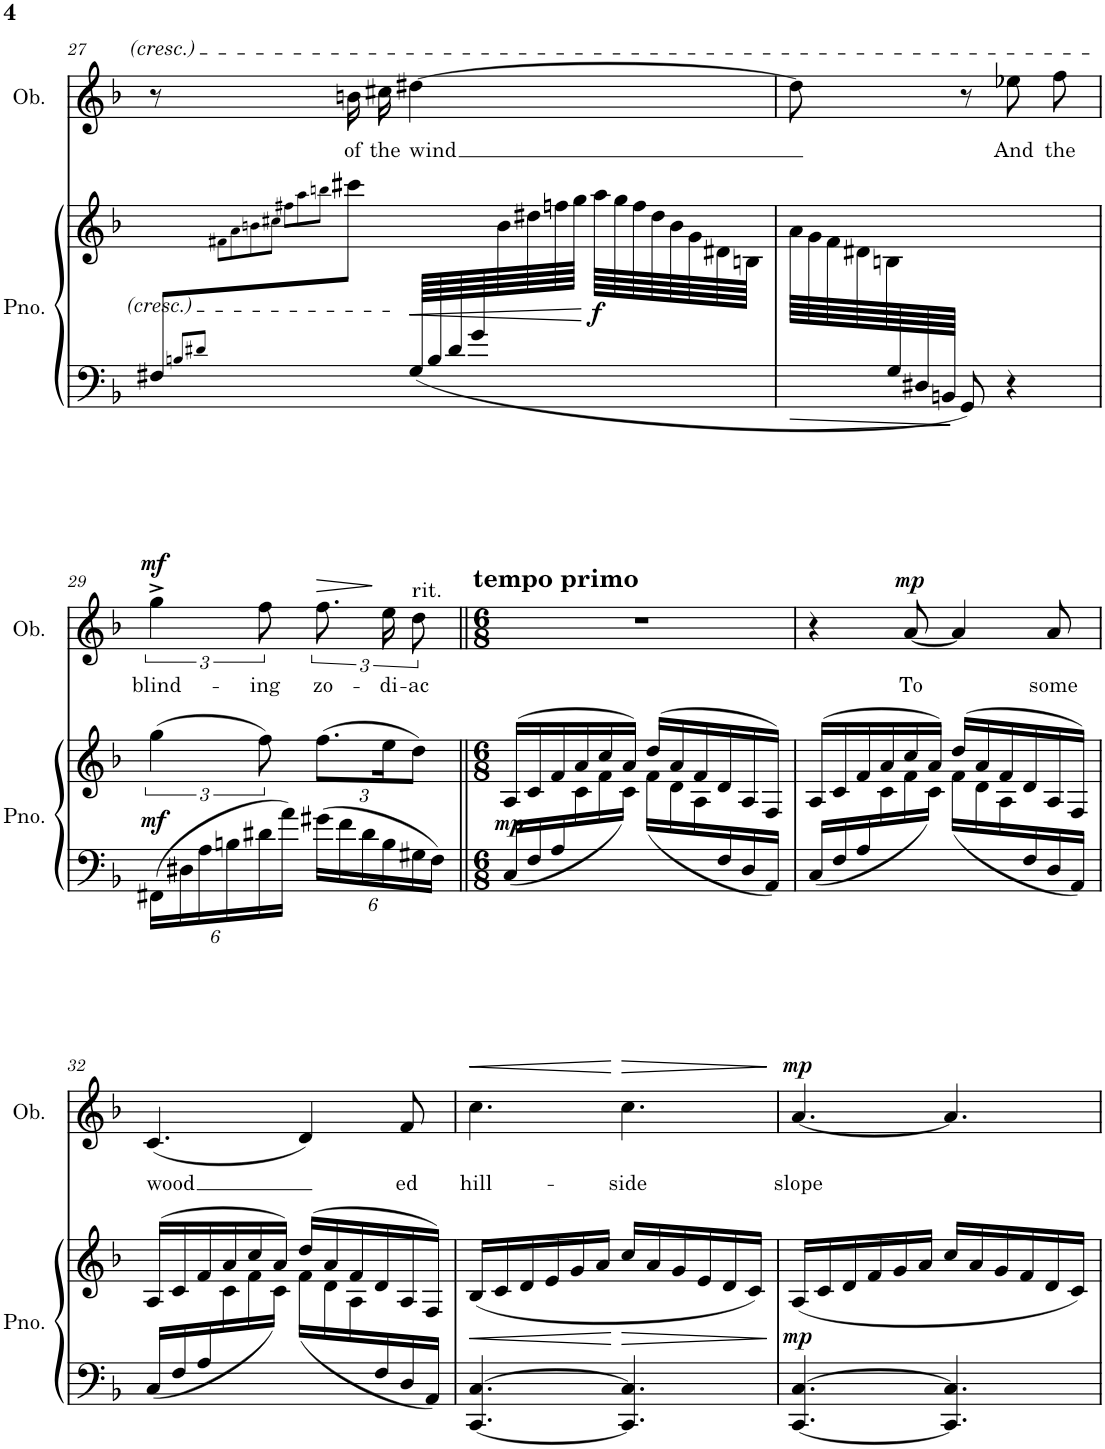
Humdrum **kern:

**kern	**kern	**dynam	**kern	**text	**dynam
*part2	*part2	*part2	*part1	*part1	*part1
*staff3	*staff2	*staff2/3	*staff1	*staff1	*staff1
*I"Piano	*	*	*I"Oboe	*	*
*I'Pno.	*	*	*I'Ob.	*	*
!!LO:PB:g=z
*clefF4	*clefG2	*	*clefG2	*	*
*k[b-]	*k[b-]	*	*k[b-]	*	*
*M4/8	*M4/8	*	*M4/8	*	*
=27	=27	=27	=27	=27	=27
*	*^	*	*	*	*
8F#X/L	4ryy	8ryy	.	8r	.	.
.	.	8qf#X\L	.	.	.	.
.	.	8qa\	.	.	.	.
.	.	8qbn\	.	.	.	.
.	.	8qcc#X\J	.	.	.	.
.	.	8qff#X\L	.	.	.	.
8qBn/L	.	8qaa\	.	.	.	.
8qd#X/J	.	8qbbn\J	.	.	.	.
!	!	!	!	!	!LO:LY:b	!
8ryy	.	8ccc#X\J	.	16bn\LL	of	.
!	!	!	!	!	!LO:LY:b	!
.	.	.	.	16cc#X\JJ	the	.
!	!	!	!LO:HP:b=2	!	!LO:LY:b	!
64G/LLLL	4ryy	16ryy	<	[4dd#X\	wind	.
64B/	.	.	.	.	.	.
64d#/	.	.	.	.	.	.
64g/	.	.	.	.	.	.
16ryy	.	64b\	.	.	.	.
.	.	64dd#X\	.	.	.	.
.	.	64ffn\	.	.	.	.
.	.	64gg\JJJJ	.	.	.	.
!	!	!	!LO:DY:n=1:a=2	!	!	!
8ryy	.	64aa\LLLL	[ f	.	.	.
.	.	64gg\	.	.	.	.
.	.	64ff\	.	.	.	.
.	.	64dd#\	.	.	.	.
.	.	64b\	.	.	.	.
.	.	64g\	.	.	.	.
.	.	64d#X\	.	.	.	.
.	.	64Bn\JJJJ	.	.	.	.
=28	=28	=28	=28	=28	=28	=28
!	!	!	!LO:HP:b	!	!	!
64ryy	2ryy	64a\LLLL	>	8dd#\]	.	.
.	.	64g\	.	.	.	.
.	.	64f\	.	.	.	.
.	.	64d#X\	.	.	.	.
.	.	64Bn\	.	.	.	.
64G/	.	4ryy	.	.	.	.
64D#X/	.	.	.	.	.	.
64BBn/JJJJ	.	.	.	.	.	.
8GG/	.	.	]	8r	.	.
!	!	!	!	!	!LO:LY:b	!
4r	.	.	.	8ee-X\	And	.
.	.	8ryy	.	.	.	.
!	!	!	!	!	!LO:LY:b	!
.	.	.	.	8ff\	the	.
.	.	32.ryy	.	.	.	.
*	*v	*v	*	*	*	*
!!LO:LB:g=z
=29	=29	=29	=29	=29	=29
*Xbrackettup	*	*	*	*	*
*	*^	*	*	*	*
!	!	!	!LO:DY:b	!	!LO:LY:b	!LO:DY:a
*	*v	*v	*	*	*	*
24FF#X\LL	(6gg\	mf	6gg^\	blind-	mf
24D#X\	.	.	.	.	.
24A\	.	.	.	.	.
24Bn\	.	.	.	.	.
!	!	!	!	!LO:LY:b	!
24d#X\	12ff\)	.	12ff\	-ing	.
24a\JJ	.	.	.	.	.
*	*Xbrackettup	*	*	*	*
!	!	!	!	!LO:LY:b	!LO:HP:b
24g#X\LL	(12.ff\L	.	12.ff\	zo-	>
24f\	.	.	.	.	.
24d#\	.	.	.	.	.
!	!	!	!	!LO:LY:b	!
24B\	24ee\K	.	24ee\KL	-di-	]
!	!	!	!LO:TX:a:t=rit.	!	!
!	!	!	!	!LO:LY:b	!
24G#X\	12dd\J)	.	12dd\J	-ac	.
24F\JJ	.	.	.	.	.
=30||	=30||	=30||	=30||	=30||	=30||
*M6/8	*M6/8	*	*M6/8	*	*
*	*^	*	*	*	*
!	!	!	!	!LO:TX:a:B:t=tempo primo	!	!
!	!	!	!LO:DY:b	!	!	!
(<16C/LL	(>16A/LL	8.ryy	mp	2.r	.	.
16F/	16c/	.	.	.	.	.
16A/	16f/	.	.	.	.	.
4.ryy	16a/	16c\	.	.	.	.
.	16cc/	16f\	.	.	.	.
.	16a/JJ)	16c\JJ)	.	.	.	.
.	(>16dd/LL	(<16f\LL	.	.	.	.
.	16a/	16d\	.	.	.	.
.	16f/	16A\	.	.	.	.
16F/	16d/	8.ryy	.	.	.	.
16D/	16A/	.	.	.	.	.
16AA/JJ)	16F/JJ)	.	.	.	.	.
=31	=31	=31	=31	=31	=31	=31
(<16C/LL	(>16A/LL	8.ryy	.	4r	.	.
16F/	16c/	.	.	.	.	.
16A/	16f/	.	.	.	.	.
4.ryy	16a/	16c\	.	.	.	.
!	!	!	!	!	!LO:LY:b	!LO:DY:a
.	16cc/	16f\	.	[8a/	To	mp
.	16a/JJ)	16c\JJ)	.	.	.	.
.	(>16dd/LL	(<16f\LL	.	4a/]	.	.
.	16a/	16d\	.	.	.	.
.	16f/	16A\	.	.	.	.
16F/	16d/	8.ryy	.	.	.	.
!	!	!	!	!	!LO:LY:b	!
16D/	16A/	.	.	8a/	some	.
16AA/JJ)	16F/JJ)	.	.	.	.	.
!!LO:LB:g=z
=32	=32	=32	=32	=32	=32	=32
!	!	!	!	!	!LO:LY:b	!
(<16C/LL	(>16A/LL	8.ryy	.	(4.c/	wood	.
16F/	16c/	.	.	.	.	.
16A/	16f/	.	.	.	.	.
4.ryy	16a/	16c\	.	.	.	.
.	16cc/	16f\	.	.	.	.
.	16a/JJ)	16c\JJ)	.	.	.	.
.	(>16dd/LL	(<16f\LL	.	4d/)	.	.
.	16a/	16d\	.	.	.	.
.	16f/	16A\	.	.	.	.
16F/	16d/	8.ryy	.	.	.	.
!	!	!	!	!	!LO:LY:b	!
16D/	16A/	.	.	8f/	ed	.
16AA/JJ)	16F/JJ)	.	.	.	.	.
*	*v	*v	*	*	*	*
=33	=33	=33	=33	=33	=33
!	!	!LO:HP:b	!	!LO:LY:b	!LO:HP:b
[4.CC/ [4.C/	(16B-/LL	<	4.cc\	hill-	<
.	16c/	.	.	.	.
.	16d/	.	.	.	.
.	16e/	.	.	.	.
.	16g/	.	.	.	.
.	16a/JJ	.	.	.	.
!	!	!LO:HP:n=1:b	!	!LO:LY:b	!LO:HP:n=1:b
4.CC/] 4.C/]	16cc/LL	[ >	4.cc\	-side	[ >
.	16a/	.	.	.	.
.	16g/	.	.	.	.
.	16e/	.	.	.	.
.	16d/	.	.	.	.
.	16c/JJ)	.	.	.	.
.	.	]	.	.	]
=34	=34	=34	=34	=34	=34
!	!	!LO:DY:b	!	!LO:LY:b	!LO:DY:a
[4.CC/ [4.C/	(16A/LL	mp	[4.a/	slope	mp
.	16c/	.	.	.	.
.	16d/	.	.	.	.
.	16f/	.	.	.	.
.	16g/	.	.	.	.
.	16a/JJ	.	.	.	.
4.CC/] 4.C/]	16cc/LL	.	4.a/]	.	.
.	16a/	.	.	.	.
.	16g/	.	.	.	.
.	16f/	.	.	.	.
.	16d/	.	.	.	.
.	16c/JJ)	.	.	.	.
=	=	=	=	=	=
*-	*-	*-	*-	*-	*-
